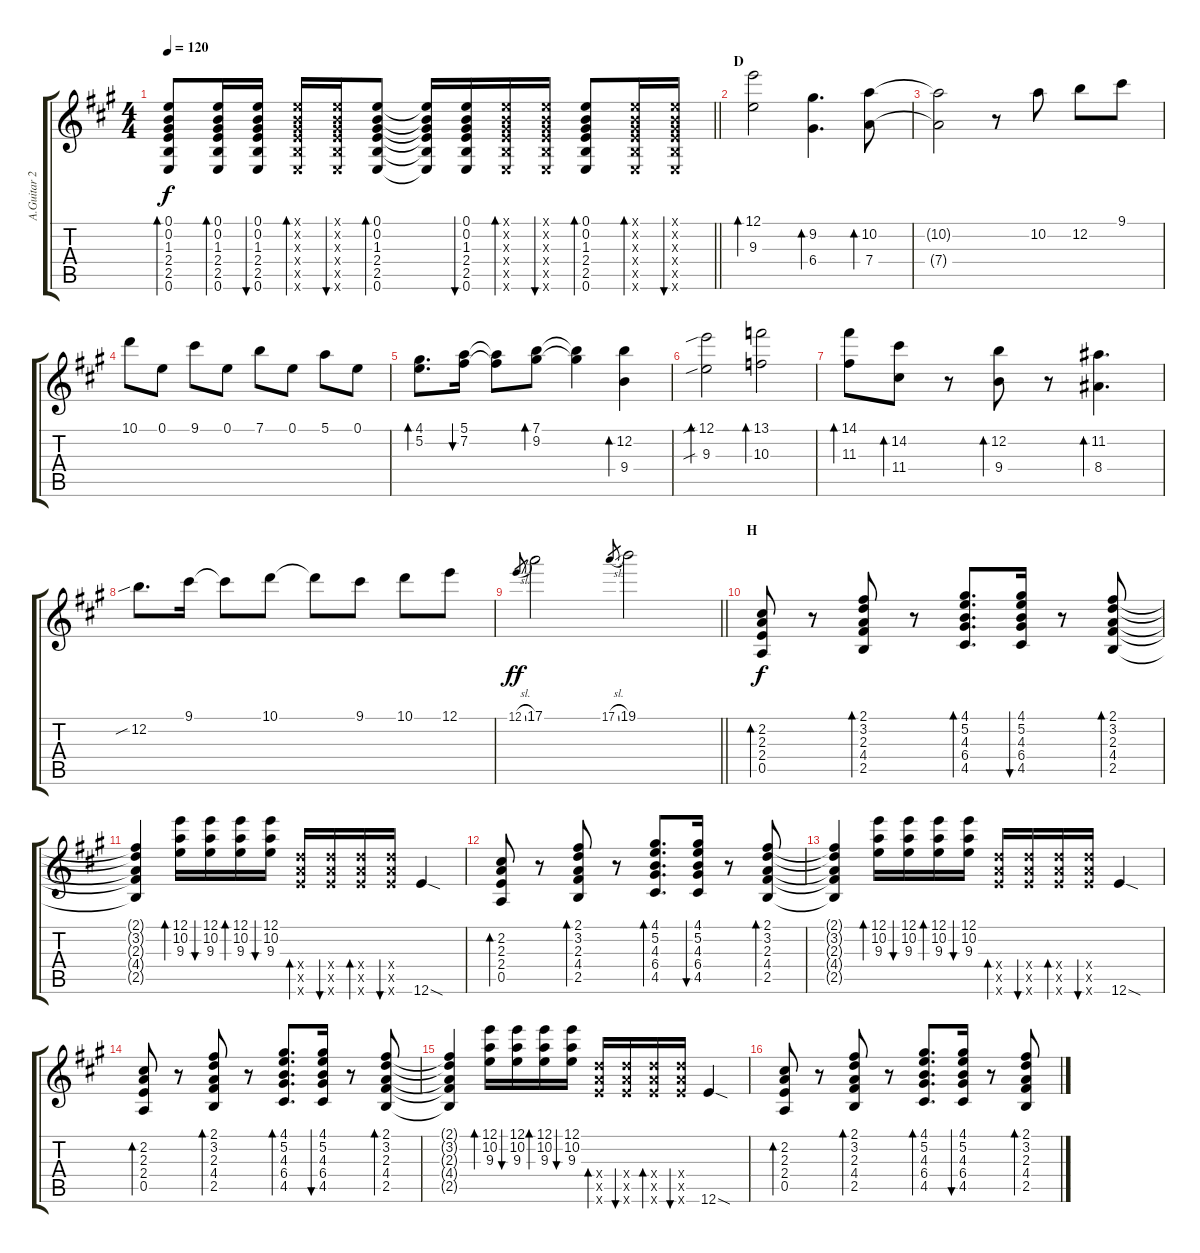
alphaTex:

\track ("A.Guitar 2" "A.Guitar 2") {instrument acousticguitarsteel}
\staff {score tabs}
\tuning (E4 B3 G3 D3 A2 E2) {hide}
\ts (4 4)
\tempo 120
\clef g2
\barLineRight lightlight
\ks a
(0.1 0.2 1.3 2.4 2.5 0.6).8{bd 30 dy f} (0.1 0.2 1.3 2.4 2.5 0.6).16{bd 30} (0.1 0.2 1.3 2.4 2.5 0.6).16{bu 30} (0.1{x} 0.2{x} 1.3{x} 2.4{x} 2.5{x} 0.6{x}).16{bd 30} (0.1{x} 0.2{x} 1.3{x} 2.4{x} 2.5{x} 0.6{x}).16{bu 30} (0.1 0.2 1.3 2.4 2.5 0.6).8{bd 30} (0.1{t} 0.2{t} 1.3{t} 2.4{t} 2.5{t} 0.6{t}).16 (0.1 0.2 1.3 2.4 2.5 0.6).16{bu 30} (0.1{x} 0.2{x} 1.3{x} 2.4{x} 2.5{x} 0.6{x}).16{bd 30} (0.1{x} 0.2{x} 1.3{x} 2.4{x} 2.5{x} 0.6{x}).16{bu 30} (0.1 0.2 1.3 2.4 2.5 0.6).8{bd 30} (0.1{x} 0.2{x} 1.3{x} 2.4{x} 2.5{x} 0.6{x}).16{bd 30} (0.1{x} 0.2{x} 1.3{x} 2.4{x} 2.5{x} 0.6{x}).16{bu 30} |
\section ("" "D")
(12.1 9.3).2{bd 30 volume 15} (9.2 6.4).4{d bd 30} (10.2 7.4).8{bd 30} |
(10.2{t} 7.4{t}).2 r.8 10.2.8 12.2.8 9.1.8 |
10.1.8 0.1.8 9.1.8 0.1.8 7.1.8 0.1.8 5.1.8 0.1.8 |
(4.1 5.2).8{d bd 30} (5.1 7.2).16{bu 30} (5.1{t} 7.2{t}).8 (7.1 9.2).8{bd 30} (7.1{t} 9.2{t}).4 (12.2 9.4).4{bd 30} |
(12.1{sib} 9.3{sib}).2{bd 30} (13.1 10.3).2{bd 30} |
(14.1 11.3).8{bd 30} (14.2 11.4).8{bd 30} r.8 (12.2 9.4).8{bd 30} r.8 (11.2 8.4).4{d bd 30} |
12.2{sib}.8{d} 9.1.16 9.1{t}.8 10.1.8 10.1{t}.8 9.1.8 10.1.8 12.1.8 |
\barLineRight lightlight
12.1{sl}.8{gr dy ff} 17.1.2 17.1{sl}.8{gr} 19.1.2 |
\section ("" "H")
(2.2 2.3 2.4 0.5).8{bd 30 dy f volume 14} r.8 (2.1 3.2 2.3 4.4 2.5).8{bd 30} r.8 (4.1 5.2 4.3 6.4 4.5).8{d bd 30} (4.1 5.2 4.3 6.4 4.5).16{bu 30} r.8 (2.1 3.2 2.3 4.4 2.5).8{bd 30} |
(2.1{t} 3.2{t} 2.3{t} 4.4{t} 2.5{t}).4 (12.1 10.2 9.3).16{bd 30} (12.1 10.2 9.3).16{bu 30} (12.1 10.2 9.3).16{bd 30} (12.1 10.2 9.3).16{bu 30} (12.4{x} 12.5{x} 12.6{x}).16{bd 30} (12.4{x} 12.5{x} 12.6{x}).16{bu 30} (12.4{x} 12.5{x} 12.6{x}).16{bd 30} (12.4{x} 12.5{x} 12.6{x}).16{bu 30} 12.6{sod}.4{instrument guitarfretnoise} |
(2.2 2.3 2.4 0.5).8{bd 30 instrument acousticguitarsteel} r.8 (2.1 3.2 2.3 4.4 2.5).8{bd 30} r.8 (4.1 5.2 4.3 6.4 4.5).8{d bd 30} (4.1 5.2 4.3 6.4 4.5).16{bu 30} r.8 (2.1 3.2 2.3 4.4 2.5).8{bd 30} |
(2.1{t} 3.2{t} 2.3{t} 4.4{t} 2.5{t}).4 (12.1 10.2 9.3).16{bd 30} (12.1 10.2 9.3).16{bu 30} (12.1 10.2 9.3).16{bd 30} (12.1 10.2 9.3).16{bu 30} (12.4{x} 12.5{x} 12.6{x}).16{bd 30} (12.4{x} 12.5{x} 12.6{x}).16{bu 30} (12.4{x} 12.5{x} 12.6{x}).16{bd 30} (12.4{x} 12.5{x} 12.6{x}).16{bu 30} 12.6{sod}.4{instrument guitarfretnoise} |
(2.2 2.3 2.4 0.5).8{bd 30 instrument acousticguitarsteel} r.8 (2.1 3.2 2.3 4.4 2.5).8{bd 30} r.8 (4.1 5.2 4.3 6.4 4.5).8{d bd 30} (4.1 5.2 4.3 6.4 4.5).16{bu 30} r.8 (2.1 3.2 2.3 4.4 2.5).8{bd 30} |
(2.1{t} 3.2{t} 2.3{t} 4.4{t} 2.5{t}).4 (12.1 10.2 9.3).16{bd 30} (12.1 10.2 9.3).16{bu 30} (12.1 10.2 9.3).16{bd 30} (12.1 10.2 9.3).16{bu 30} (12.4{x} 12.5{x} 12.6{x}).16{bd 30} (12.4{x} 12.5{x} 12.6{x}).16{bu 30} (12.4{x} 12.5{x} 12.6{x}).16{bd 30} (12.4{x} 12.5{x} 12.6{x}).16{bu 30} 12.6{sod}.4{instrument guitarfretnoise} |
(2.2 2.3 2.4 0.5).8{bd 30 instrument acousticguitarsteel} r.8 (2.1 3.2 2.3 4.4 2.5).8{bd 30} r.8 (4.1 5.2 4.3 6.4 4.5).8{d bd 30} (4.1 5.2 4.3 6.4 4.5).16{bu 30} r.8 (2.1 3.2 2.3 4.4 2.5).8{bd 30}
